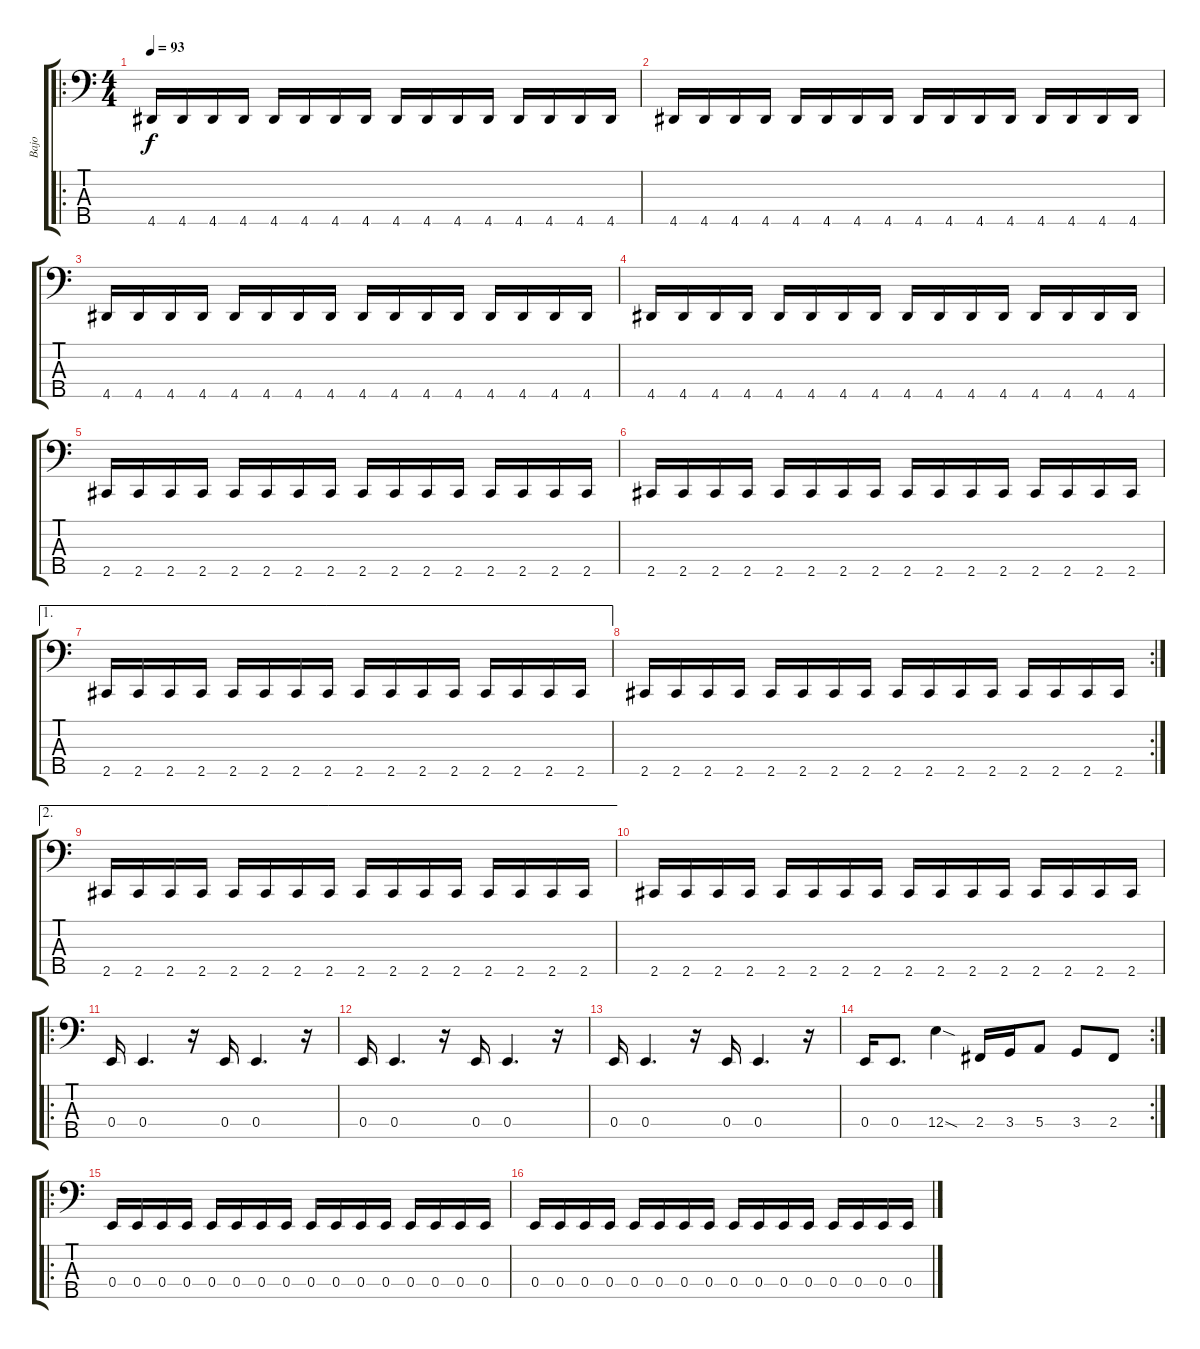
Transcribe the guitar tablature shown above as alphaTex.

\track ("Bajo" "Bajo") {instrument electricbasspick}
\staff {score tabs}
\tuning (G2 D2 A1 E1 B0) {hide}
\ro
\ts (4 4)
\tempo 93
\clef f4
\ks c
4.5.16{dy f} 4.5.16 4.5.16 4.5.16 4.5.16 4.5.16 4.5.16 4.5.16 4.5.16 4.5.16 4.5.16 4.5.16 4.5.16 4.5.16 4.5.16 4.5.16 |
4.5.16 4.5.16 4.5.16 4.5.16 4.5.16 4.5.16 4.5.16 4.5.16 4.5.16 4.5.16 4.5.16 4.5.16 4.5.16 4.5.16 4.5.16 4.5.16 |
4.5.16 4.5.16 4.5.16 4.5.16 4.5.16 4.5.16 4.5.16 4.5.16 4.5.16 4.5.16 4.5.16 4.5.16 4.5.16 4.5.16 4.5.16 4.5.16 |
4.5.16 4.5.16 4.5.16 4.5.16 4.5.16 4.5.16 4.5.16 4.5.16 4.5.16 4.5.16 4.5.16 4.5.16 4.5.16 4.5.16 4.5.16 4.5.16 |
2.5.16 2.5.16 2.5.16 2.5.16 2.5.16 2.5.16 2.5.16 2.5.16 2.5.16 2.5.16 2.5.16 2.5.16 2.5.16 2.5.16 2.5.16 2.5.16 |
2.5.16 2.5.16 2.5.16 2.5.16 2.5.16 2.5.16 2.5.16 2.5.16 2.5.16 2.5.16 2.5.16 2.5.16 2.5.16 2.5.16 2.5.16 2.5.16 |
\ae 1
2.5.16 2.5.16 2.5.16 2.5.16 2.5.16 2.5.16 2.5.16 2.5.16 2.5.16 2.5.16 2.5.16 2.5.16 2.5.16 2.5.16 2.5.16 2.5.16 |
\rc 2
2.5.16 2.5.16 2.5.16 2.5.16 2.5.16 2.5.16 2.5.16 2.5.16 2.5.16 2.5.16 2.5.16 2.5.16 2.5.16 2.5.16 2.5.16 2.5.16 |
\ae 2
2.5.16 2.5.16 2.5.16 2.5.16 2.5.16 2.5.16 2.5.16 2.5.16 2.5.16 2.5.16 2.5.16 2.5.16 2.5.16 2.5.16 2.5.16 2.5.16 |
2.5.16 2.5.16 2.5.16 2.5.16 2.5.16 2.5.16 2.5.16 2.5.16 2.5.16 2.5.16 2.5.16 2.5.16 2.5.16 2.5.16 2.5.16 2.5.16 |
\ro
0.4.16 0.4.4{d} r.16 0.4.16 0.4.4{d} r.16 |
0.4.16 0.4.4{d} r.16 0.4.16 0.4.4{d} r.16 |
0.4.16 0.4.4{d} r.16 0.4.16 0.4.4{d} r.16 |
\rc 2
0.4.16 0.4.8{d} 12.4{sod}.4 2.4.16 3.4.16 5.4.8 3.4.8 2.4.8 |
\ro
0.4.16 0.4.16 0.4.16 0.4.16 0.4.16 0.4.16 0.4.16 0.4.16 0.4.16 0.4.16 0.4.16 0.4.16 0.4.16 0.4.16 0.4.16 0.4.16 |
0.4.16 0.4.16 0.4.16 0.4.16 0.4.16 0.4.16 0.4.16 0.4.16 0.4.16 0.4.16 0.4.16 0.4.16 0.4.16 0.4.16 0.4.16 0.4.16
